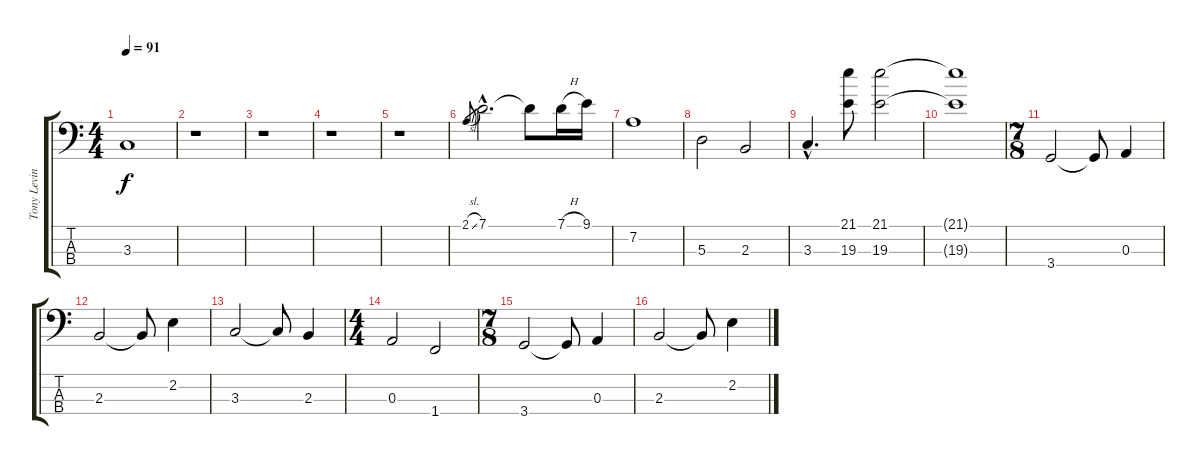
\track ("Tony Levin" "Tony Levin") {instrument fretlessbass}
\staff {score tabs}
\tuning (G2 D2 A1 E1) {hide}
\ts (4 4)
\tempo 91
\clef f4
\ks c
3.3{t}.1{dy f} |
r.1 |
r.1 |
r.1 |
r.1 |
2.1{sl}.8{gr} 7.1{hac}.2{d} 7.1{t}.8 7.1{h}.16 9.1.16 |
7.2.1 |
5.3.2 2.3.2 |
3.3{hac}.4{d} (21.1 19.3).8 (21.1 19.3).2 |
(21.1{t} 19.3{t}).1 |
\ts (7 8)
3.4.2 3.4{t}.8 0.3.4 |
2.3.2 2.3{t}.8 2.2.4 |
3.3.2 3.3{t}.8 2.3.4 |
\ts (4 4)
0.3.2 1.4.2 |
\ts (7 8)
3.4.2 3.4{t}.8 0.3.4 |
2.3.2 2.3{t}.8 2.2.4
